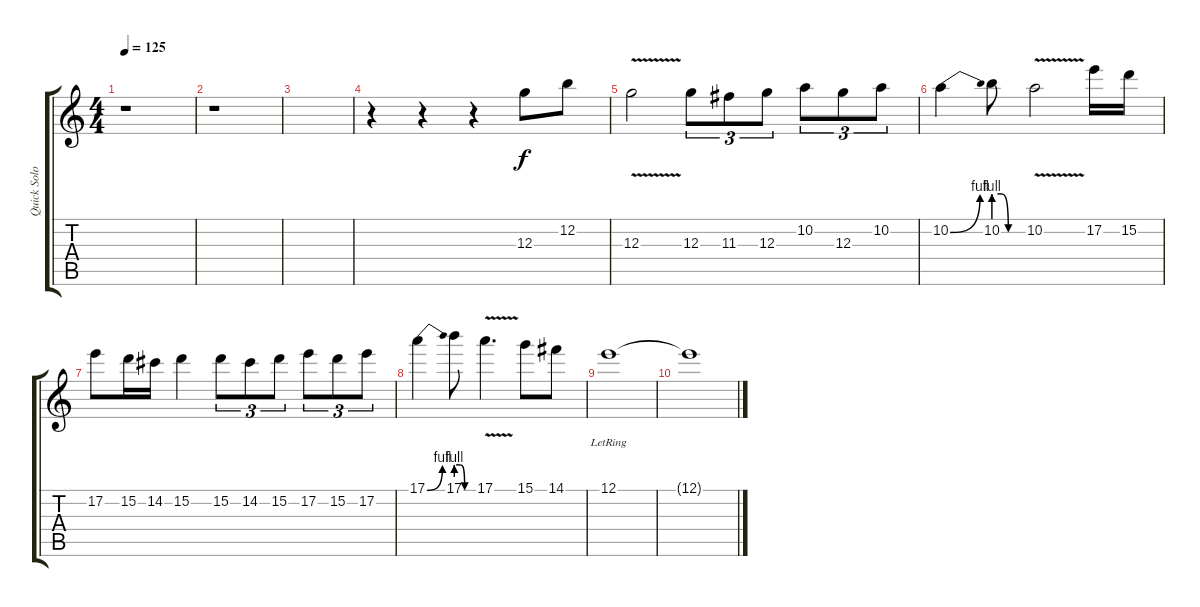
\track ("Quick Solo" "Quick Solo") {instrument distortionguitar}
\staff {score tabs}
\tuning (E4 B3 G3 D3 A2 E2) {hide}
\ts (4 4)
\tempo 125
\tempo 100
\tempo 125
\clef g2
\ks c
r.1{dy f instrument distortionguitar} |
r.1 |
|
r.4 r.4 r.4 12.3.8 12.2.8 |
12.3{v}.2 12.3.8{tu (3 2)} 11.3.8{tu (3 2)} 12.3.8{tu (3 2)} 10.2.8{tu (3 2)} 12.3.8{tu (3 2)} 10.2.8{tu (3 2)} |
10.2{be (bend 0 0 60 4)}.4 10.2{be (custom 0 4 15 4 30 0 60 0)}.8 10.2{v}.2 17.2.16 15.2.16 |
17.2.8 15.2.16 14.2.16 15.2.4 15.2.8{tu (3 2)} 14.2.8{tu (3 2)} 15.2.8{tu (3 2)} 17.2.8{tu (3 2)} 15.2.8{tu (3 2)} 17.2.8{tu (3 2)} |
17.1{be (bend 0 0 60 4)}.4 17.1{be (custom 0 4 15 4 30 0 60 0)}.8 17.1{v}.4{d} 15.1.8 14.1.8 |
12.1{lr}.1 |
12.1{t}.1
